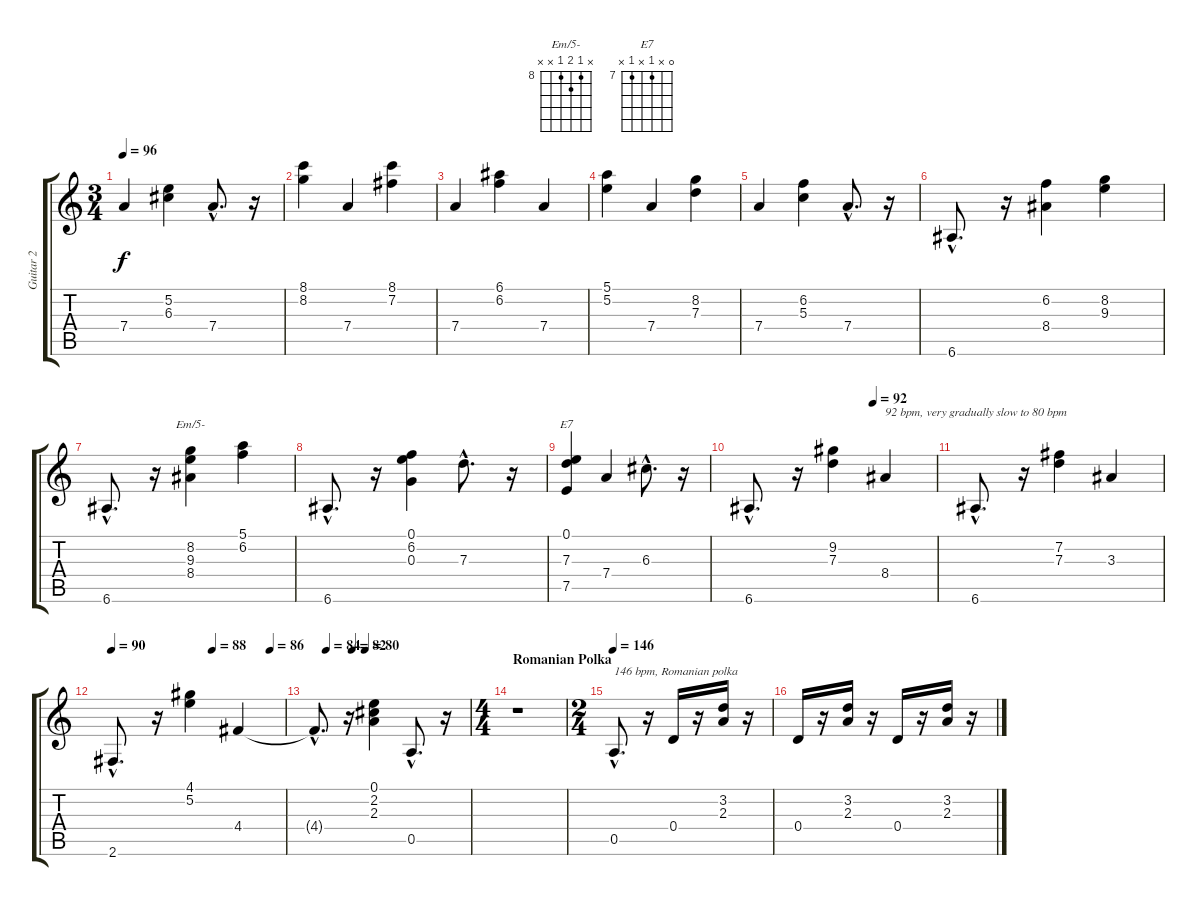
\track ("Guitar 2" "Guitar 2") {instrument acousticguitarnylon}
\staff {score tabs}
\tuning (E4 B3 G3 D3 A2 E2) {hide}
\chord ("Em/5-" x 8 9 8 x x) {firstfret 8}
\chord ("E7" 0 x 7 x 7 x) {firstfret 7}
\ts (3 4)
\tempo 96
\clef g2
\ks c
7.4.4{dy f} (5.2 6.3).4 7.4{hac}.8{d} r.16 |
(8.1 8.2).4 7.4.4 (8.1 7.2).4 |
7.4.4 (6.1 6.2).4 7.4.4 |
(5.1 5.2).4 7.4.4 (8.2 7.3).4 |
7.4.4 (6.2 5.3).4 7.4{hac}.8{d} r.16 |
6.6{hac}.8{d} r.16 (6.2 8.4).4 (8.2 9.3).4 |
6.6{hac}.8{d} r.16 (8.2 9.3 8.4).4{ch "Em/5-"} (5.1 6.2).4 |
6.6{hac}.8{d} r.16 (0.1 6.2 0.3).4 7.3{hac}.8{d} r.16 |
(0.1 7.3 7.5).4{ch "E7"} 7.4.4 6.3{hac}.8{d} r.16 |
\tempo (92 0.6666666666666666)
6.6{hac}.8{d} r.16 (9.2 7.3).4 8.4.4{txt "92 bpm, very gradually slow to 80 bpm"} |
6.6{hac}.8{d} r.16 (7.2 7.3).4 3.3.4 |
\tempo 90
\tempo (88 0.5833333333333334)
\tempo (86 0.9166666666666666)
2.6{hac}.8{d} r.16 (4.1 5.2).4 4.4.4 |
\tempo (84 0.08333333333333333)
\tempo (82 0.25)
\tempo (80 0.3333333333333333)
4.4{hac t}.8{d} r.16 (0.1 2.2 2.3).4 0.5{hac}.8{d} r.16 |
\ts (4 4)
\section ("" "Romanian Polka")
r.1 |
\ts (2 4)
\tempo 146
0.5{hac}.8{d txt "146 bpm, Romanian polka"} r.16 0.4.16 r.16 (3.2 2.3).16 r.16 |
0.4.16 r.16 (3.2 2.3).16 r.16 0.4.16 r.16 (3.2 2.3).16 r.16
